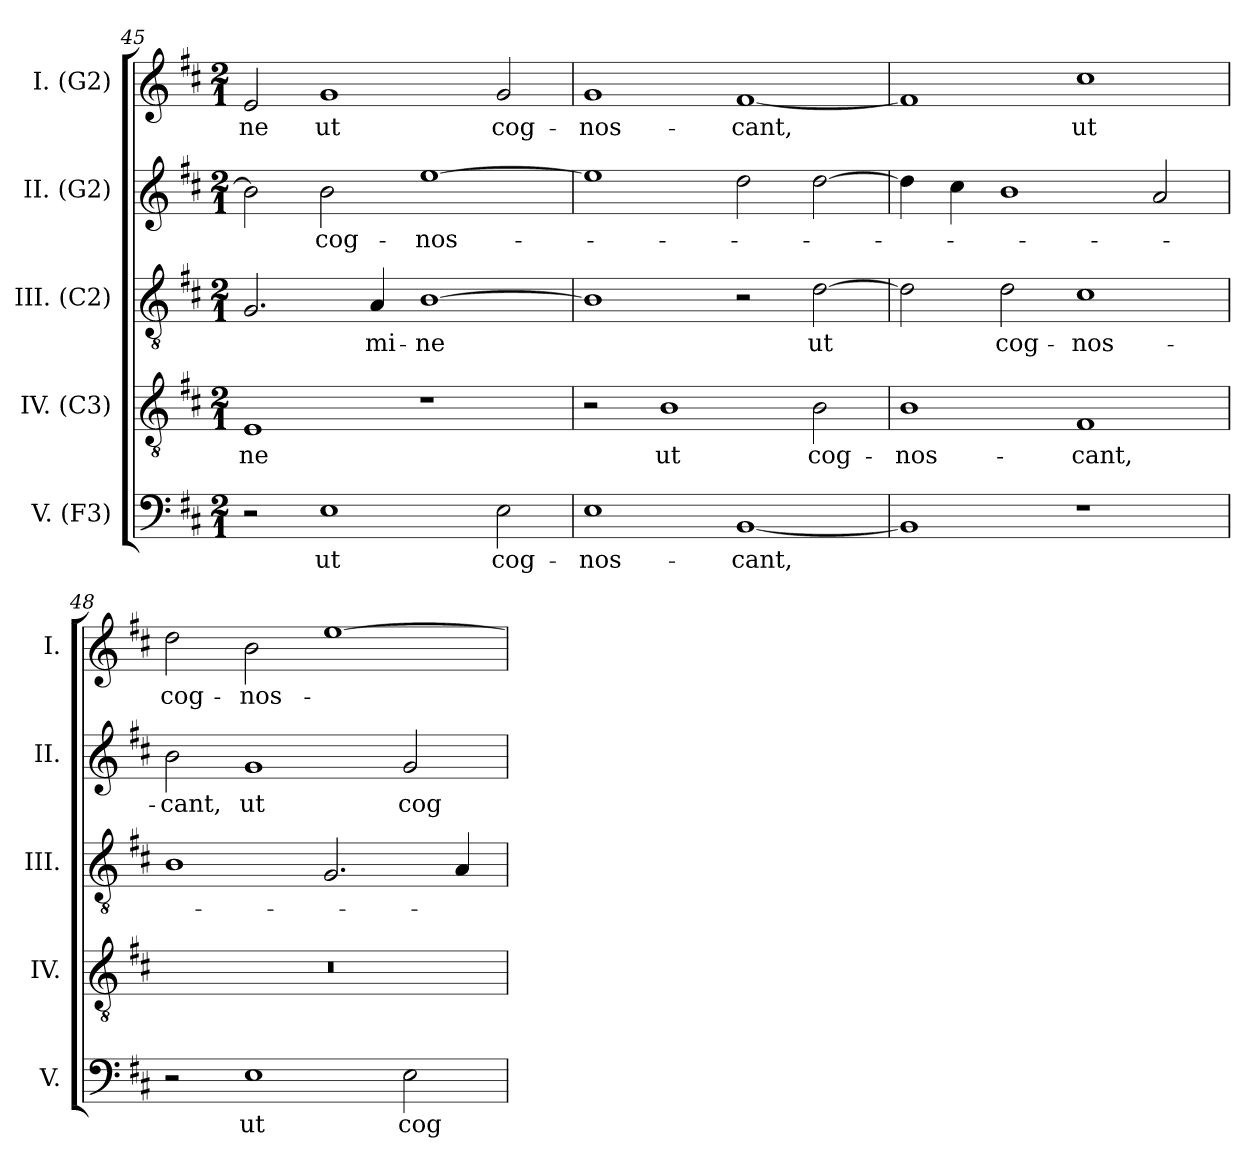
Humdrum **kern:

**kern	**text	**kern	**text	**kern	**text	**kern	**text	**kern	**text
*part5	*part5	*part4	*part4	*part3	*part3	*part2	*part2	*part1	*part1
*staff5	*staff5	*staff4	*staff4	*staff3	*staff3	*staff2	*staff2	*staff1	*staff1
*I"V. (F3)	*	*I"IV. (C3)	*	*I"III. (C2)	*	*I"II. (G2)	*	*I"I. (G2)	*
*I'V.	*	*I'IV.	*	*I'III.	*	*I'II.	*	*I'I.	*
!!LO:PB:g=z
*clefF4	*	*clefGv2	*	*clefGv2	*	*clefG2	*	*clefG2	*
*	*	*	*	*ITrd7c12	*	*ITrd7c12	*	*	*
*k[f#c#]	*	*k[f#c#]	*	*k[f#c#]	*	*k[f#c#]	*	*k[f#c#]	*
*D:	*	*D:	*	*D:	*	*D:	*	*D:	*
*M2/1	*	*M2/1	*	*M2/1	*	*M2/1	*	*M2/1	*
=45	=45	=45	=45	=45	=45	=45	=45	=45	=45
!	!	!	!LO:LY:b:color=#000000	!	!	!	!	!	!
!	!	!	!	!	!	!	!	!	!LO:LY:b:color=#000000
2r	.	1Ei	-ne	2.GGi/	.	2Bi\]	.	2ei/	-ne
!	!LO:LY:b:color=#000000	!	!	!	!	!	!	!	!
!	!	!	!	!	!	!	!LO:LY:b:color=#000000	!	!
!	!	!	!	!	!	!	!	!	!LO:LY:b:color=#000000
1Ei	ut	.	.	.	.	2Bi\	cog-	1gi	ut
!	!	!	!	!	!LO:LY:b:color=#000000	!	!	!	!
.	.	.	.	4AAi/	-mi-	.	.	.	.
!	!	!	!	!	!LO:LY:b:color=#000000	!	!	!	!
!	!	!	!	!	!	!	!LO:LY:b:color=#000000	!	!
.	.	1r	.	[1BBi	-ne	[1ei	-nos-	.	.
!	!LO:LY:b:color=#000000	!	!	!	!	!	!	!	!
!	!	!	!	!	!	!	!	!	!LO:LY:b:color=#000000
2Ei\	cog-	.	.	.	.	.	.	2gi/	cog-
=46	=46	=46	=46	=46	=46	=46	=46	=46	=46
!	!LO:LY:b:color=#000000	!	!	!	!	!	!	!	!
!	!	!	!	!	!	!	!	!	!LO:LY:b:color=#000000
1Ei	-nos-	2r	.	1BBi]	.	1ei]	.	1gi	-nos-
!	!	!	!LO:LY:b:color=#000000	!	!	!	!	!	!
.	.	1Bi	ut	.	.	.	.	.	.
!	!LO:LY:b:color=#000000	!	!	!	!	!	!	!	!
!	!	!	!	!	!	!	!	!	!LO:LY:b:color=#000000
[1BBi	-cant,	.	.	2r	.	2di\	.	[1f#i	-cant,
!	!	!	!LO:LY:b:color=#000000	!	!	!	!	!	!
!	!	!	!	!	!LO:LY:b:color=#000000	!	!	!	!
.	.	2Bi\	cog-	[2Di\	ut	[2di\	.	.	.
=47	=47	=47	=47	=47	=47	=47	=47	=47	=47
!	!	!	!LO:LY:b:color=#000000	!	!	!	!	!	!
1BBi]	.	1Bi	-nos-	2Di\]	.	4di\]	.	1f#i]	.
.	.	.	.	.	.	4c#i\	.	.	.
!	!	!	!	!	!LO:LY:b:color=#000000	!	!	!	!
.	.	.	.	2Di\	cog-	1Bi	.	.	.
!	!	!	!LO:LY:b:color=#000000	!	!	!	!	!	!
!	!	!	!	!	!LO:LY:b:color=#000000	!	!	!	!
!	!	!	!	!	!	!	!	!	!LO:LY:b:color=#000000
1r	.	1F#i	-cant,	1C#i	-nos-	.	.	1cc#i	ut
.	.	.	.	.	.	2Ai/	.	.	.
=48	=48	=48	=48	=48	=48	=48	=48	=48	=48
!	!	!LO:N:vis=1	!	!	!	!	!	!	!
!	!	!	!	!	!	!	!LO:LY:b:color=#000000	!	!
!	!	!	!	!	!	!	!	!	!LO:LY:b:color=#000000
2r	.	0r	.	1BBi	.	2Bi\	-cant,	2ddi\	cog-
!	!LO:LY:b:color=#000000	!	!	!	!	!	!	!	!
!	!	!	!	!	!	!	!LO:LY:b:color=#000000	!	!
!	!	!	!	!	!	!	!	!	!LO:LY:b:color=#000000
1Ei	ut	.	.	.	.	1Gi	ut	2bi\	-nos-
.	.	.	.	2.GGi/	.	.	.	[1eei	.
!	!LO:LY:b:color=#000000	!	!	!	!	!	!	!	!
!	!	!	!	!	!	!	!LO:LY:b:color=#000000	!	!
2Ei\	cog-	.	.	.	.	2Gi/	cog-	.	.
.	.	.	.	4AAi/	.	.	.	.	.
=	=	=	=	=	=	=	=	=	=
*-	*-	*-	*-	*-	*-	*-	*-	*-	*-
